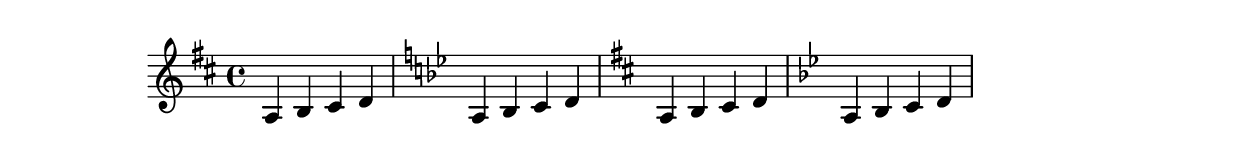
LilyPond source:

%% Do not edit this file; it is auto-generated from LSR http://lsr.dsi.unimi.it
%% This file is in the public domain.
\version "2.11.38"

\header {
  lsrtags = "pitches"
 texidoc = "
When the key signature changes, natural signs are automatically printed
to cancel any accidentals from previous key signatures. This may be
altered by setting to \"false\" the @code{printKeyCancellation}
property in the @code{Staff} context. 
" }
% begin verbatim
\relative {
  \key d \major
  a b cis d
  \key g \minor
  a bes c d
  \set Staff.printKeyCancellation = ##f
  \key d \major
  a b cis d
  \key g \minor
  a bes c d
}
